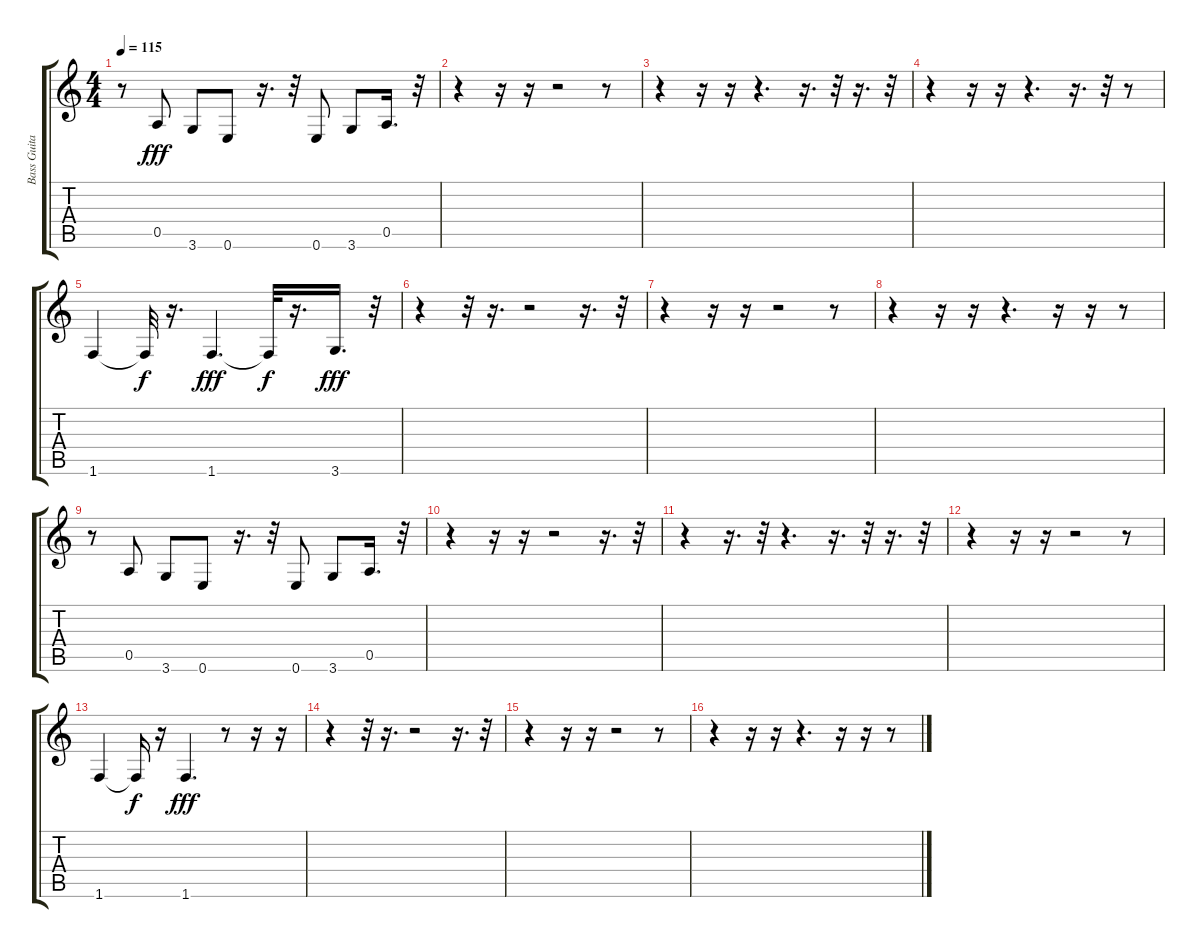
\track ("Bass Guitar" "Bass Guita") {instrument fretlessbass}
\staff {score tabs}
\tuning (E4 B3 G3 D3 A2 E2) {hide}
\ts (4 4)
\tempo 115
\clef g2
\ks c
r.8{dy fff} 0.5.8 3.6.8 0.6.8 r.16{d} r.32 0.6.8 3.6.8 0.5.16{d} r.32 |
r.4 r.16 r.16 r.2 r.8 |
r.4 r.16 r.16 r.4{d} r.16{d} r.32 r.16{d} r.32 |
r.4 r.16 r.16 r.4{d} r.16{d} r.32 r.8 |
1.6.4 1.6{t}.32{dy f} r.16{d} 1.6.4{d dy fff} 1.6{t}.32{dy f} r.16{d} 3.6.16{d dy fff} r.32 |
r.4 r.32 r.16{d} r.2 r.16{d} r.32 |
r.4 r.16 r.16 r.2 r.8 |
r.4 r.16 r.16 r.4{d} r.16 r.16 r.8 |
r.8 0.5.8 3.6.8 0.6.8 r.16{d} r.32 0.6.8 3.6.8 0.5.16{d} r.32 |
r.4 r.16 r.16 r.2 r.16{d} r.32 |
r.4 r.16{d} r.32 r.4{d} r.16{d} r.32 r.16{d} r.32 |
r.4 r.16 r.16 r.2 r.8 |
1.6.4 1.6{t}.16{dy f} r.16 1.6.4{d dy fff} r.8 r.16 r.16 |
r.4 r.32 r.16{d} r.2 r.16{d} r.32 |
r.4 r.16 r.16 r.2 r.8 |
r.4 r.16 r.16 r.4{d} r.16 r.16 r.8
